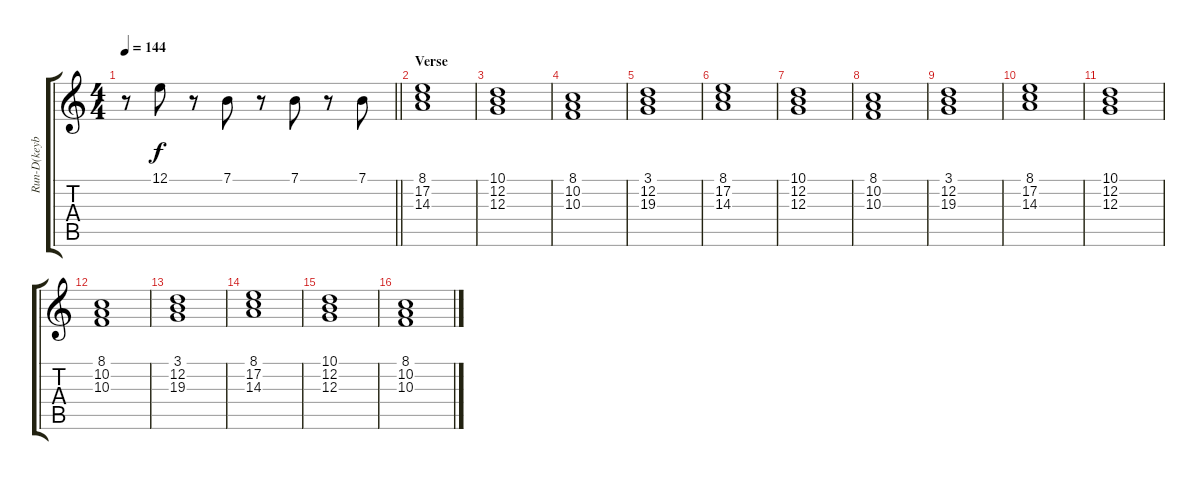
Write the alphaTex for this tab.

\track ("Run-D(keyboard)" "Run-D(keyb") {instrument tremolostrings}
\staff {score tabs}
\tuning (E4 B3 G3 D3 A2 E2) {hide}
\ts (4 4)
\tempo 144
\clef g2
\barLineRight lightlight
\ks c
r.8{dy f} 12.1.8 r.8 7.1.8 r.8 7.1.8 r.8 7.1.8 |
\section ("" "Verse")
(8.1 17.2 14.3).1{volume 8} |
(10.1 12.2 12.3).1 |
(8.1 10.2 10.3).1 |
(3.1 12.2 19.3).1 |
(8.1 17.2 14.3).1 |
(10.1 12.2 12.3).1 |
(8.1 10.2 10.3).1 |
(3.1 12.2 19.3).1 |
(8.1 17.2 14.3).1 |
(10.1 12.2 12.3).1 |
(8.1 10.2 10.3).1 |
(3.1 12.2 19.3).1 |
(8.1 17.2 14.3).1 |
(10.1 12.2 12.3).1 |
(8.1 10.2 10.3).1
